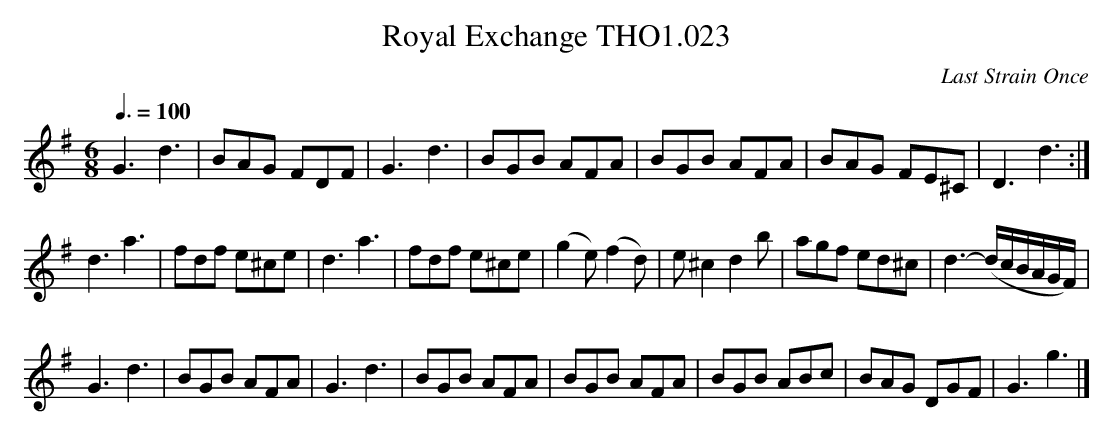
X:1
T:Royal Exchange THO1.023
O:Last Strain Once
M:6/8
L:1/8
Q:3/8=100
K:G
G3d3|BAG FDF|G3d3|BGB AFA|BGB AFA|BAG FE^C|D3d3:|
d3a3|fdf e^ce|d3a3|fdf e^ce|(g2 e) (f2 d)|\
e ^c2d2 b|agf ed^c|d3 (-d/c/B/A/G/F/)|
G3d3|BGB AFA|G3d3|BGB AFA|BGB AFA|BGB ABc|BAG DGF|G3g3|]
